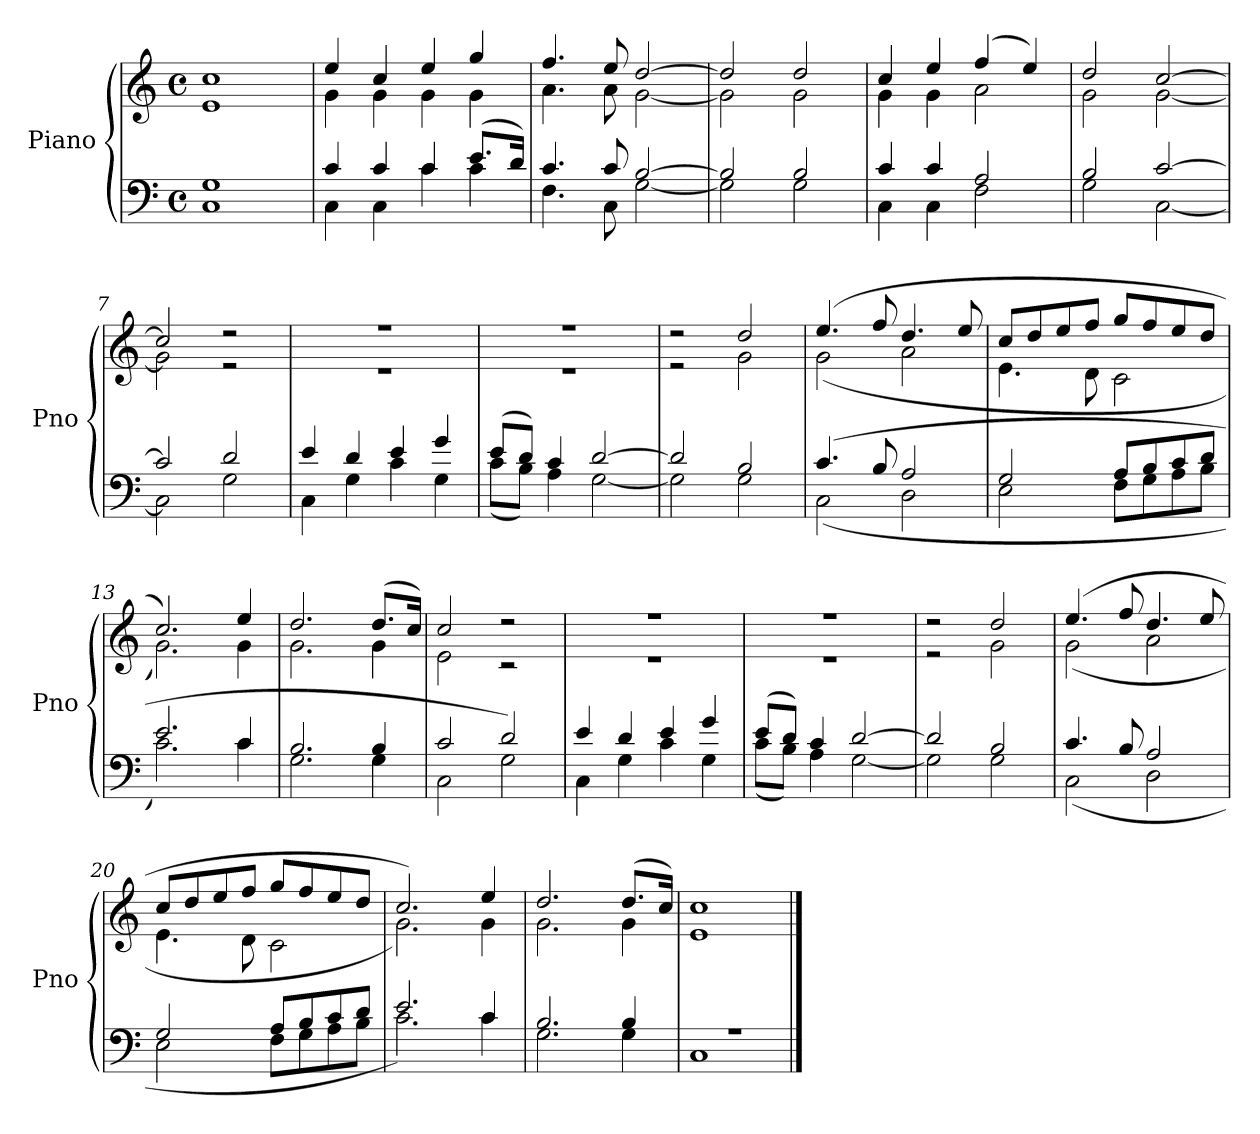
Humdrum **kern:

**kern	**kern
*part2	*part1
*staff2	*staff1
*I"Piano	*I"Piano
*I'Pno	*I'Pno
*clefF4	*clefG2
*k[]	*k[]
*M4/4	*M4/4
*met(c)	*met(c)
=1	=1
*^	*^
1G	1C	1cc	1e
=2	=2	=2	=2
4c/	4C\	4ee/	4g\
4c/	4C\	4cc/	4g\
4c/	4c\	4ee/	4g\
(8.e/L	4c\	4gg/	4g\
16d/Jk)	.	.	.
=3	=3	=3	=3
4.c/	4.F\	4.ff/	4.a\
8c/	8C\	8ee/	8a\
[2B/	[2G\	[2dd/	[2g\
=4	=4	=4	=4
2B/]	2G\]	2dd/]	2g\]
2B/	2G\	2dd/	2g\
=5	=5	=5	=5
4c/	4C\	4cc/	4g\
4c/	4C\	4ee/	4g\
2A/	2F\	(4ff/	2a\
.	.	4ee/)	.
=6	=6	=6	=6
2B/	2G\	2dd/	2g\
[2c/	[2C\	[2cc/	[2g\
=7	=7	=7	=7
2c/]	2C\]	2cc/]	2g\]
2d/	2G\	2r	2r
=8	=8	=8	=8
4e/	4C\	1r	1r
4d/	4G\	.	.
4e/	4c\	.	.
4g/	4G\	.	.
!!LO:LB:g=z	!!
=9	=9	=9	=9
(8e/L	(8c\L	1r	1r
8d/J)	8B\J)	.	.
4c/	4A\	.	.
[2d/	[2G\	.	.
=10	=10	=10	=10
2d/]	2G\]	2r	2r
2B/	2G\	2dd/	2g\
=11	=11	=11	=11
(4.c/	(2C\	(4.ee/	(2g\
8B/	.	8ff/	.
2A/	2D\	4.dd/	2a\
.	.	8ee/	.
=12	=12	=12	=12
2G/	2E\	8cc/L	4.e\
.	.	8dd/	.
.	.	8ee/	.
.	.	8ff/J	8d\
8A/L	8F\L	8gg/L	2c\
8B/	8G\	8ff/	.
8c/	8A\	8ee/	.
8d/J	8B\J	8dd/J	.
=13	=13	=13	=13
2.e/	2.c\)	2.cc/)	2.g\)
4c/	4c\	4ee/	4g\
=14	=14	=14	=14
2.B/	2.G\	2.dd/	2.g\
4B/	4G\	(8.dd/L	4g\
.	.	16cc/Jk)	.
=15	=15	=15	=15
2c/	2C\	2cc/	2e\
2d/)	2G\	2r	2r
=16	=16	=16	=16
4e/	4C\	1r	1r
4d/	4G\	.	.
4e/	4c\	.	.
4g/	4G\	.	.
!!LO:LB:g=z	!!
=17	=17	=17	=17
(8e/L	(8c\L	1r	1r
8d/J)	8B\J)	.	.
4c/	4A\	.	.
[2d/	[2G\	.	.
=18	=18	=18	=18
2d/]	2G\]	2r	2r
2B/	2G\	2dd/	2g\
=19	=19	=19	=19
4.c/	(2C\	(4.ee/	(2g\
8B/	.	8ff/	.
2A/	2D\	4.dd/	2a\
.	.	8ee/	.
=20	=20	=20	=20
2G/	2E\	8cc/L	4.e\
.	.	8dd/	.
.	.	8ee/	.
.	.	8ff/J	8d\
8A/L	8F\L	8gg/L	2c\
8B/	8G\	8ff/	.
8c/	8A\	8ee/	.
8d/J	8B\J	8dd/J	.
=21	=21	=21	=21
2.e/	2.c\)	2.cc/)	2.g\)
4c/	4c\	4ee/	4g\
=22	=22	=22	=22
2.B/	2.G\	2.dd/	2.g\
4B/	4G\	(8.dd/L	4g\
.	.	16cc/Jk)	.
=23	=23	=23	=23
1r	1C	1cc	1e
*v	*v	*	*
*	*v	*v
==	==
*-	*-
